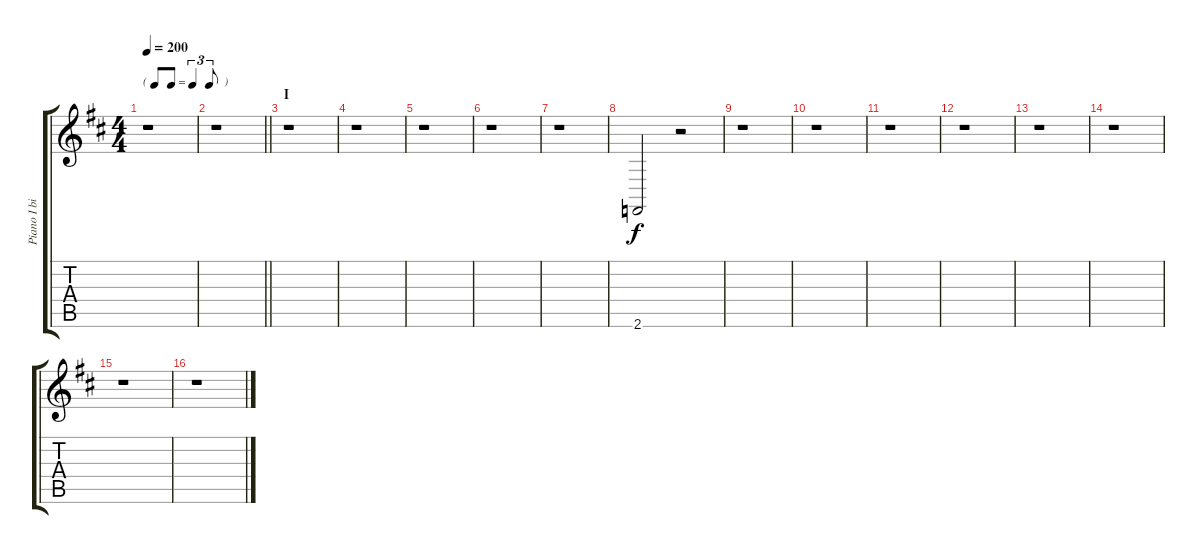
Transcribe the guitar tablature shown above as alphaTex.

\track ("Piano I bis" "Piano I bi") {instrument brightacousticpiano}
\staff {score tabs}
\tuning (Eb4 Bb3 Gb3 Db3 Ab2 Eb2) {hide}
\ts (4 4)
\tf triplet8th
\tempo 200
\clef g2
\ks d
r.1{dy f} |
\barLineRight lightlight
r.1 |
\section ("" "I")
r.1 |
r.1 |
r.1 |
r.1 |
r.1 |
2.6.2 r.2 |
r.1 |
r.1 |
r.1 |
r.1 |
r.1 |
r.1 |
r.1 |
r.1
